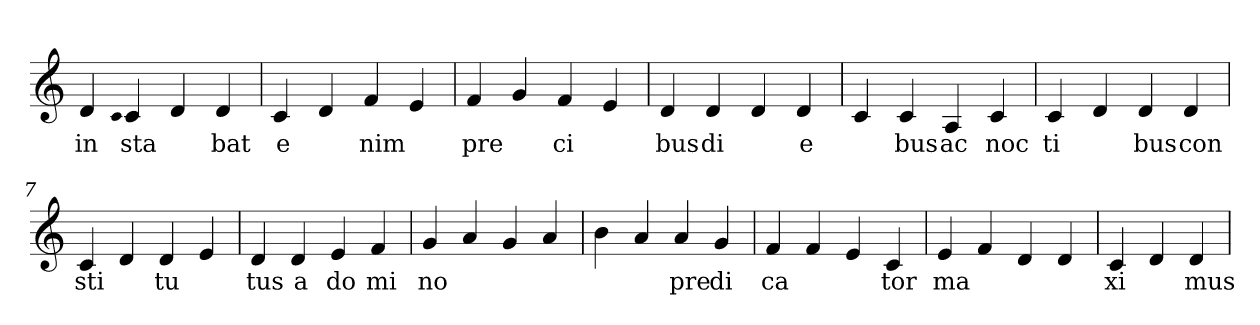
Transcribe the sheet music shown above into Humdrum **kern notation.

**kern	**text
*part1	*part1
*staff1	*staff1
*clefG2	*
=1	=1
4d	in
qqc	.
4c	sta
4d	.
4d	bat
=2	=2
4c	e
4d	.
4f	nim
4e	.
=3	=3
4f	pre
4g	.
4f	ci
4e	.
=4	=4
4d	bus
4d	di
4d	.
4d	e
=5	=5
4c	.
4c	bus
4A	ac
4c	noc
=6	=6
4c	ti
4d	.
4d	bus
4d	con
=7	=7
4c	sti
4d	.
4d	tu
4e	.
=8	=8
4d	tus
4d	a
4e	do
4f	mi
=9	=9
4g	no
4a	.
4g	.
4a	.
=10	=10
4b	.
4a	.
4a	pre
4g	di
=11	=11
4f	ca
4f	.
4e	.
4c	tor
=12	=12
4e	ma
4f	.
4d	.
4d	.
=13	=13
4c	xi
4d	.
4d	mus
=	=
*-	*-
